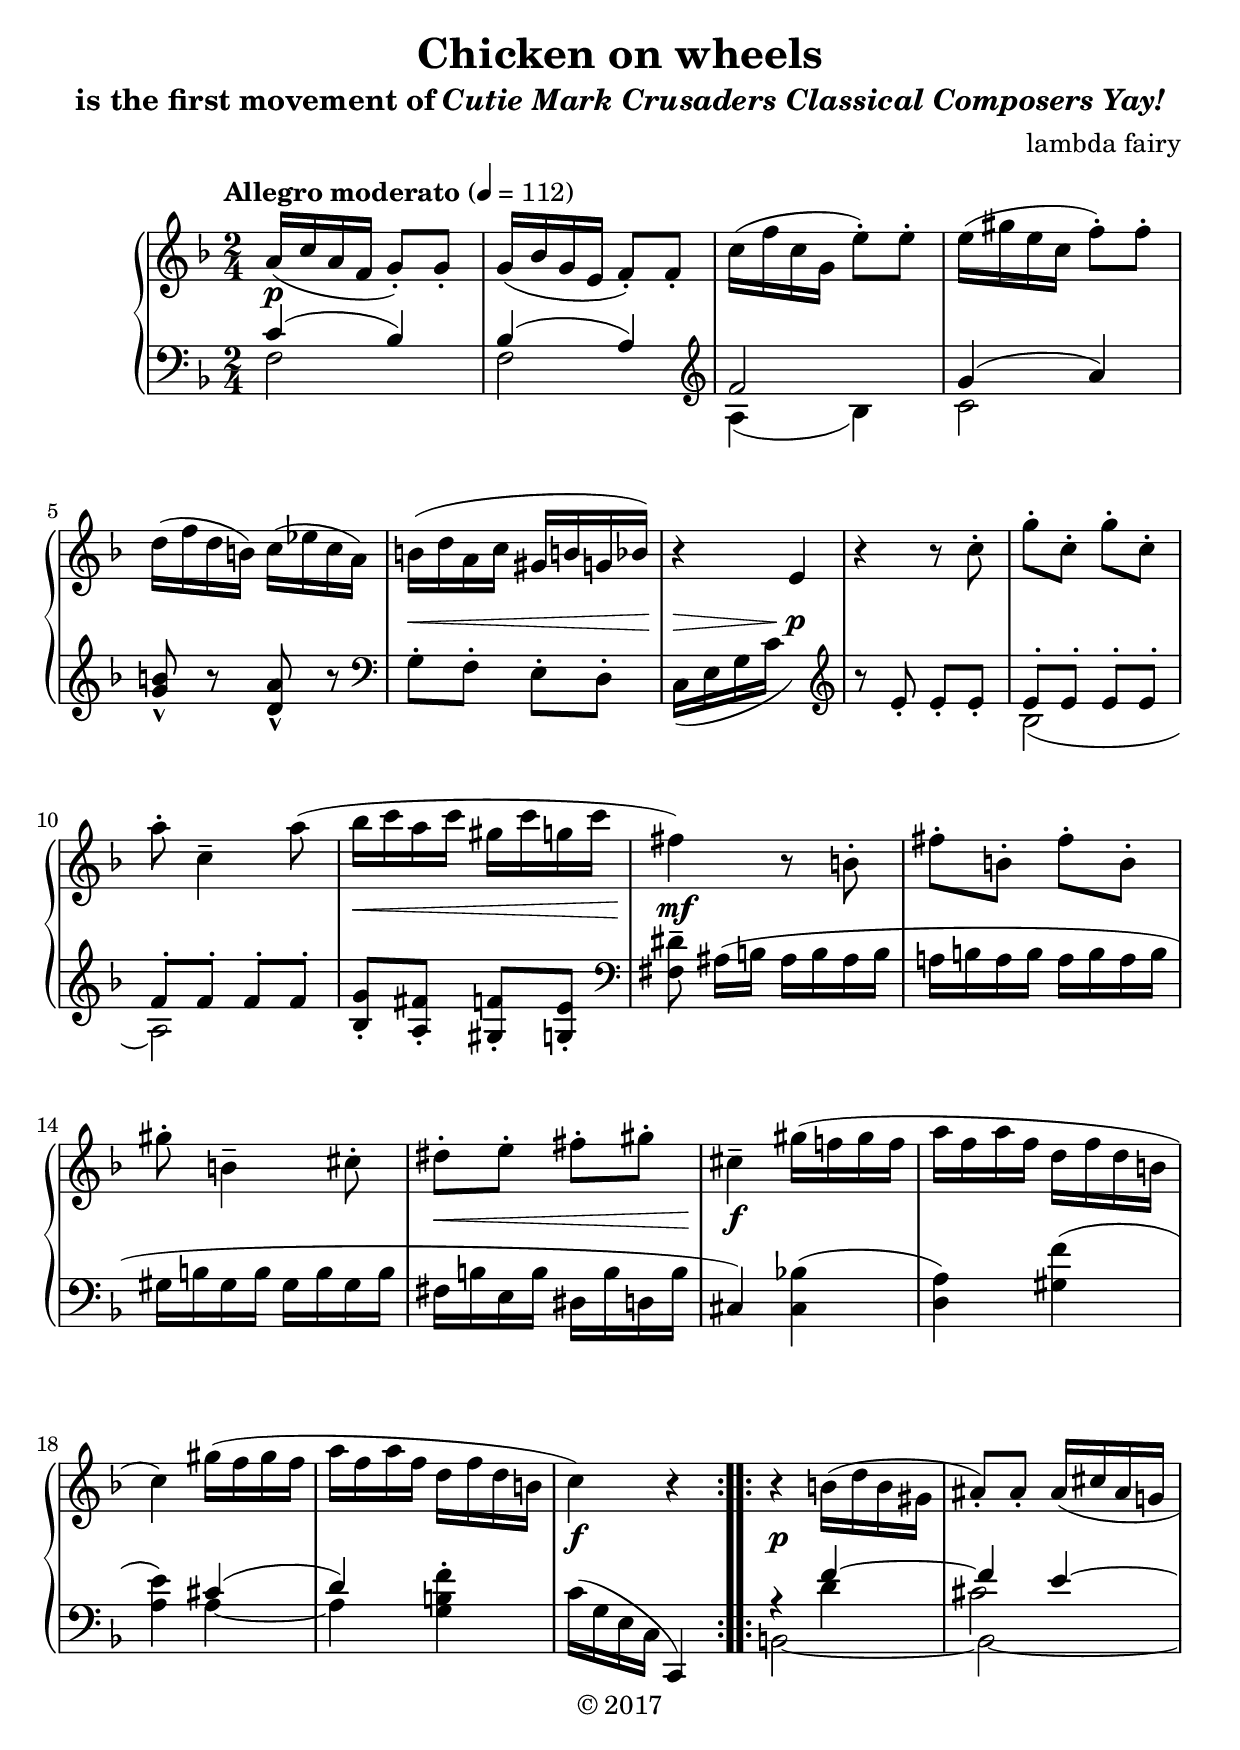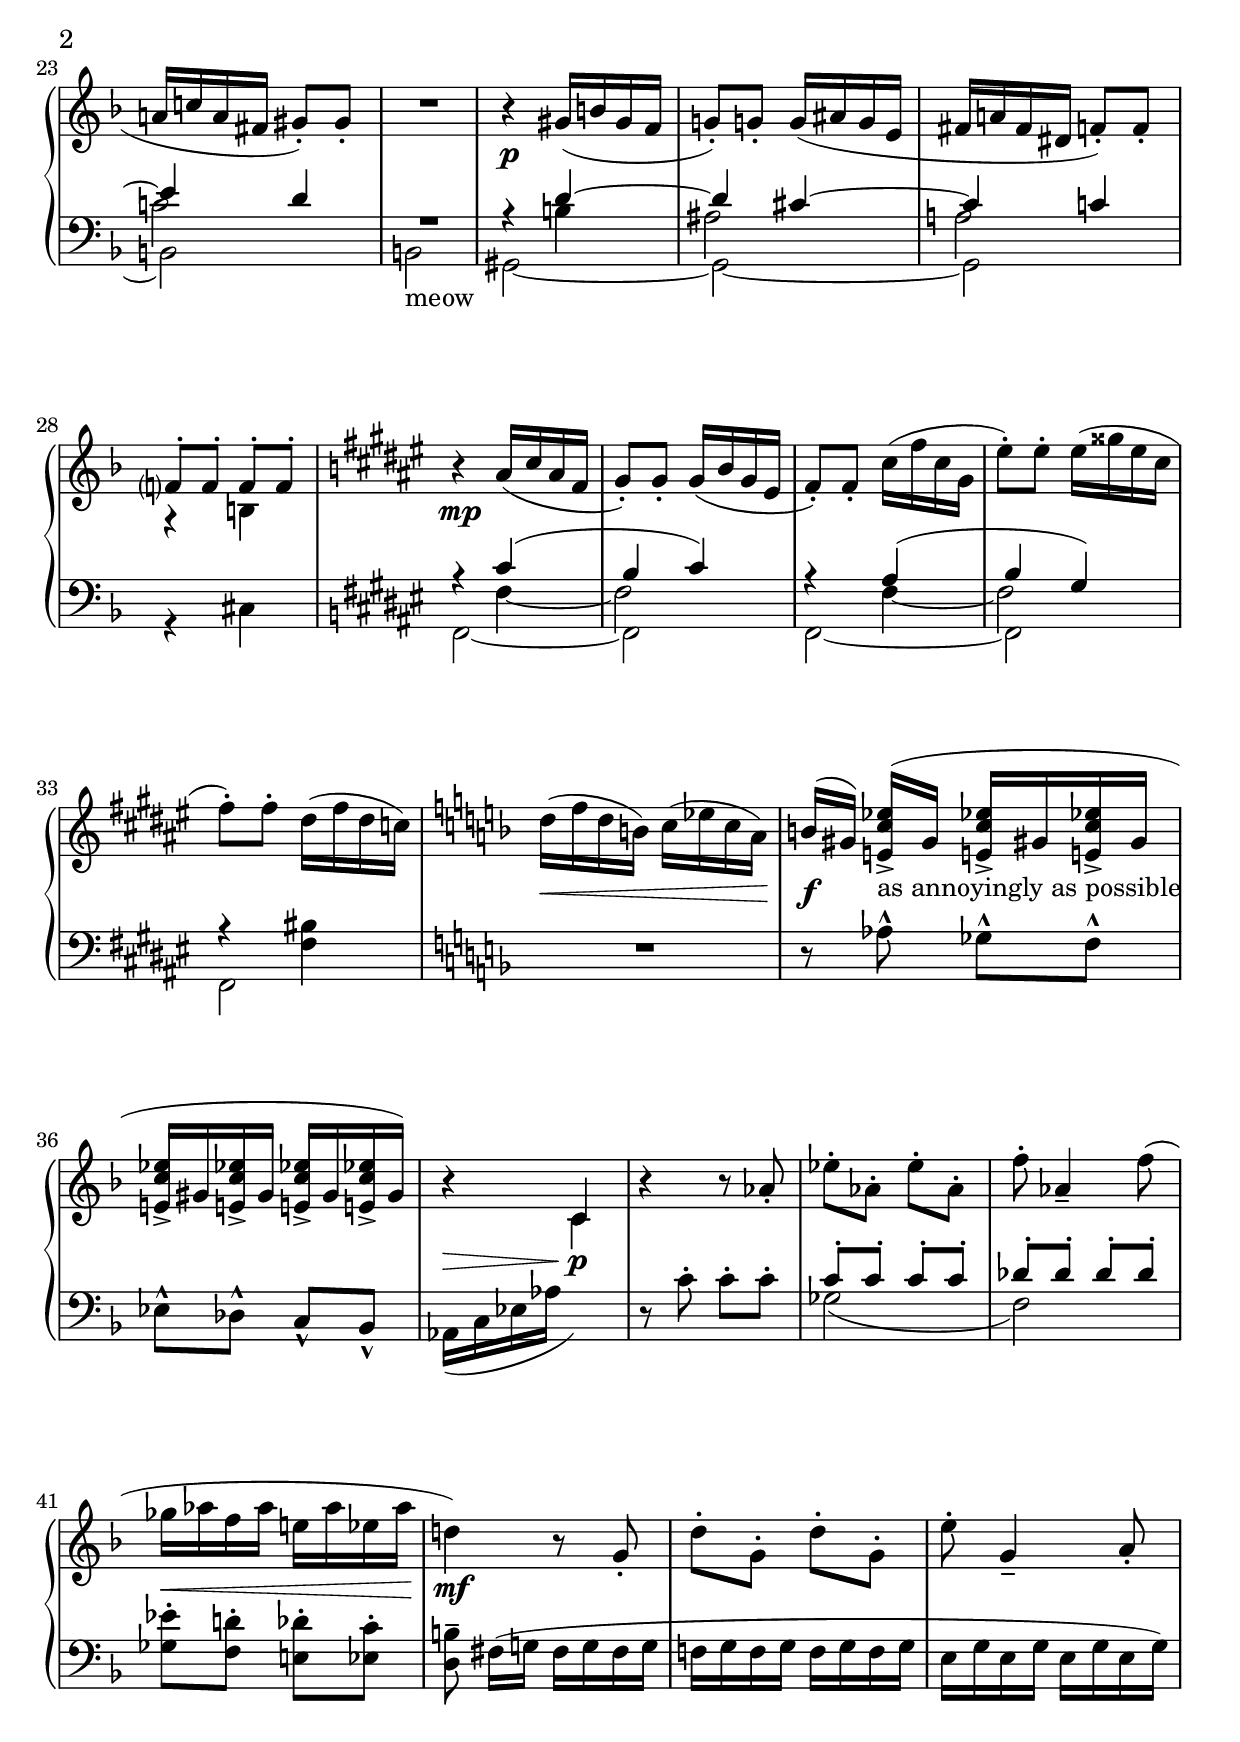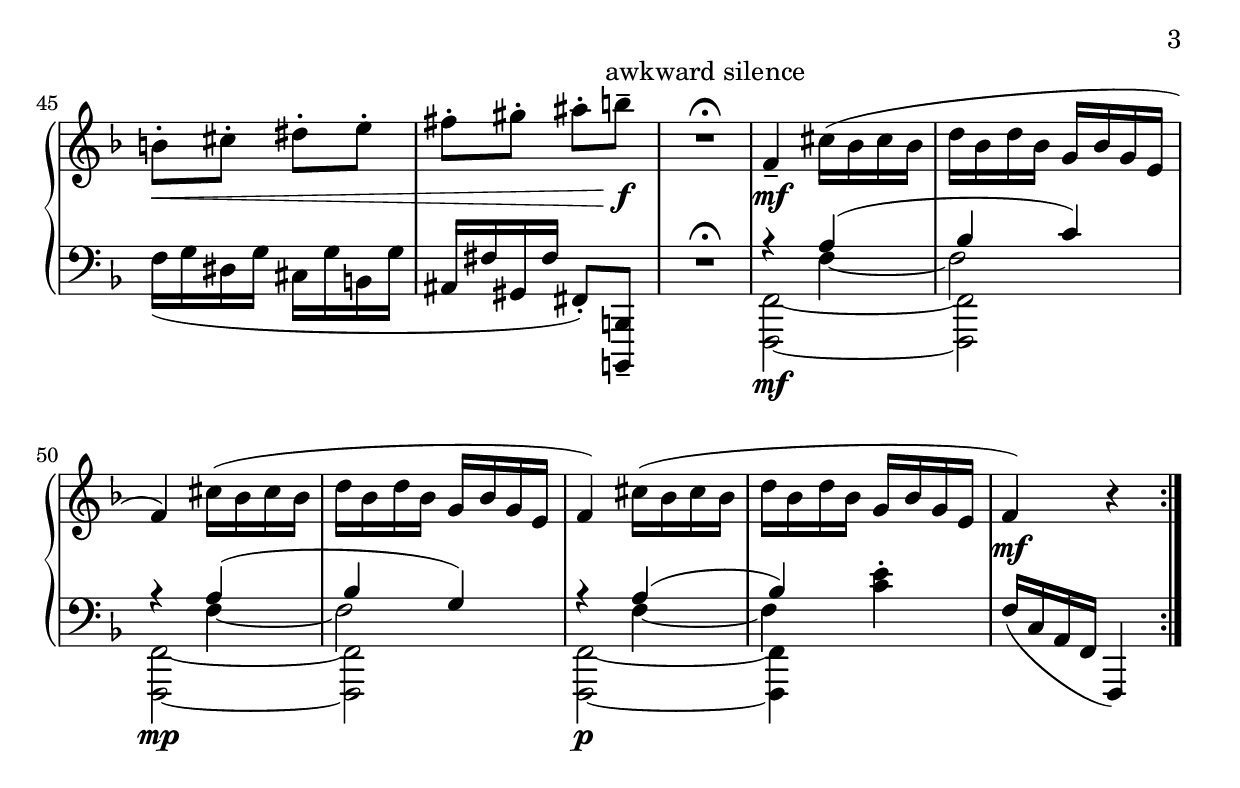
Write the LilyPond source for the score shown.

\version "2.18.2"

\include "articulate.ly"
\include "shared.ily"

#(set-global-staff-size 23)

\header {
    title = "Chicken on wheels"
    subtitle = \markup {
        "is the first movement of"
        \italic "Cutie Mark Crusaders Classical Composers Yay!"
        }
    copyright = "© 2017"
    }

awkwardSilence = \markup {
    \center-column {
        \line { "awkward silence" }
        \line { \musicglyph #"scripts.ufermata" }
        }
    }

A = {
    \clef treble
    \key f \major
    \set Staff.midiInstrument = #"acoustic grand"
    \tempo "Allegro moderato" 4 = 112

    \time 2/4

    \repeat volta 2 {

        \relative f' {
            | a16( c a f g8)-. g-.
            | g16( bf g e f8)-. f-.
            | c'16( f c g e'8)-. e-.
            | e16( gs e c f8)-. f-.

            | d16( f d b) c( ef c a)
            | b( d a c gs b! g bf)
            | r4 e,
            }

        \relative f' {
            | r4 r8 c'-.
            | g'-. c,-. g'-. c,-.
            | a'-. c,4-- a'8(
            | bf16 c a c gs c g c
            | fs,4) r8 b,-.

            | fs'-. b,-. fs'-. b,-.
            | gs'-. b,4-- cs8-.
            | ds-. e-. fs-. gs-.
            | cs,4-- gs'16( f gs f

            | a f a f d f d b
            | c4) gs'16( f gs f
            | a f a f d f d b
            | c4) r
            }

        }

    \repeat volta 2 {

        \relative f' {
            | r4 b16( d b gs
            | as8)-. as-. as16( cs as g
            | a16 c a fs gs8)-. gs-.
            | R2

            | r4 gs16( b gs f
            | g8)-. g-. g16( as g e
            | fs16 a fs ds f8)-. f-.
            | << { f?-. f-. f-. f-. } \\ { r4 b, } >>
            }

        \relative fs' {
            \key fs \major

            | r4 as16( cs as fs
            | gs8)-. gs-. gs16( b gs es
            | fs8)-. fs-. cs'16( fs cs gs
            | es'8)-. es-. es16( gss es cs
            | fs8)-. fs-. ds16( fs ds c)

            \key f \major
            | d( f d b) c( ef c a)
            \slurUp
            | b([ gs)] <e! c' ef>(->_"as annoyingly as possible"
            gs <e! c' ef>-> gs <e! c' ef>-> gs
            | <e! c' ef>-> gs <e! c' ef>-> gs <e! c' ef>-> gs <e! c' ef>-> gs)
            \slurNeutral

            | r4 c,
            | r4 r8 af'-.
            | ef'-. af,-. ef'-. af,-.
            | f'-. af,4-- f'8(
            | gf16 af f af e af ef af
            | d,!4) r8 g,-.

            | d'-. g,-. d'-. g,-.
            | e'-. g,4-- a8-.
            | b-. cs-. ds-. e-.
            | fs-. gs-. as-. b--
            }

        | R2^\awkwardSilence

        \relative f' {
            | f4-- cs'16( bf cs bf
            | d bf d bf g bf g e
            | f4) cs'16( bf cs bf
            | d bf d bf g bf g e
            | f4) cs'16( bf cs bf
            | d bf d bf g bf g e
            | f4) r
            }

        }

    % \bar "|."
    }

dynamics = {
    \repeat volta 2 {
        | s2*4\p
        | s2
        | s\<
        | s4\> s\p
        | s2

        | s2
        | s
        | s\<
        | s\mf
        | s
        | s
        | s\<

        | s\f
        | s2*3
        | s2\f
        }

    \repeat volta 2 {
        | s2*4\p
        | s2*4\p

        | s2*4\mp
        | s2
        | s\<
        | s\f
        | s
        | s4\> s\p
        | s2

        | s
        | s
        | s\<
        | s\mf
        | s
        | s
        | s\<
        | s4. s8\f
        | s2
        | s2*6\mf
        | s2\mf
        }
    }

B = {
    \clef bass
    \key f \major
    \set Staff.midiInstrument = #"acoustic grand"

    \repeat volta 2 {

        \relative f {
            << {
                | c'4( bf)
                | bf( a)
                \clef treble
                | f'2
                | g4( a)
                }
            \\ {
                | f,2
                | f
                | a4( bf)
                | c2
                } >>

            | <g' b>8-^ r <d a'>-^ r
            \clef bass
            | g,-. f-. e-. d-.
            | \slurDown c16( e g c
            \change Staff = "A" \stemDown \once \hideNotes e4)
            \change Staff = "B" \stemNeutral \slurNeutral
            }

        \relative f' {
            \clef treble
            | r8 e-. e-. e-.
            << {
                | e-. e-. e-. e-.
                | f-. f-. f-. f-.
                }
            \\ {
                | bf,2(
                | a)
                } >>
            | <bf g'>8-. <a fs'>-. <gs f'>-. <g e'>-.
            \clef bass
            | <fs ds'>-- as16[( b] as b as b
            | a b a b a b a b
            | gs b gs b gs b gs b
            | fs b e, b' ds, b' d, b'
            | cs,4) <cs bf'>(
            | <d a'>) <gs f'>(
            | <a e'>)
            << { cs(
                | d)
                }
            \\ { a ~
                | a
                } >>
            <g b f'>-.
            | c16( g e c c,4)
            }

        }

    \repeat volta 2 {
        \relative f {
            << {
                | r4 f' ~
                | f e ~
                | e d
                | R2
                | r4 d ~
                | d cs ~
                | cs c
                }
            \\ {
                | b,2 ~
                | b ~
                | b
                | b_"meow"
                | gs ~
                | gs ~
                | gs
                | r4 cs
                }
            \\ {
                \stemDown \tieDown
                | s4 d'
                | cs2
                | c
                | R
                | s4 b
                | as2
                | a
                | s2
                \stemNeutral \tieNeutral
                } >>
            }

        \relative fs {
            \key fs \major
            << {
                | r4 cs'(
                | b cs)
                | r4 as(
                | b gs)
                }
            \\ {
                | fs,2 ~
                | fs
                | fs ~
                | fs
                | fs
                }
            \\ {
                \stemDown \tieDown
                | s4 fs' ~
                | fs2
                | s4 fs ~
                | fs2
                | r4 <fs bs>
                \stemNeutral \tieNeutral
                } >>

            \key f \major
            | R2
            | r8 af-^ gf-^ f-^
            | ef-^ df-^ c-^ bf-^
            \slurDown
            | af16( c ef af \change Staff = "A" \stemDown c4)
            \change Staff = "B" \stemNeutral \slurNeutral

            | r8 c-. c-. c-.
            << {
                | c8-. c-. c-. c-.
                | df-. df-. df-. df-.
                }
            \\ {
                | gf,2(
                | f)
                } >>
            | <gf ef'>8-. <f d'>-. <e df'>-. <ef c'>-.
            \clef bass
            | <d b'>-- fs16[( g] fs g fs g
            | f g f g f g f g
            | e g e g e g e g)
            \slurDown  % LilyPond sucks
            | f( g ds g cs, g' b, g'
            | as, fs' gs, fs' fs,8)-. <b,, b'>--
            \slurNeutral
            }

        % LilyPond sucks and doesn't let you attach a fermata directly
        | R2^\markup { \musicglyph #"scripts.ufermata" }

        \relative f {
            << {
                | r4 a(
                | bf c)
                | r a(
                | bf g)
                | r a(
                | bf)
                }
            \\ {
                | <f,, f'>2\mf ~
                | q
                | q\mp ~
                | q
                | q\p ~
                | q4
                }
            \\ {}
            \\ {
                | s4 f'' ~
                | f2
                | s4 f ~
                | f2
                | s4 f ~
                | f
                } >>
            <c' e>4-.
            | f,16( c a f f,4)
            }

        }

    }

stuff = <<
    \new PianoStaff <<
        #(set-accidental-style 'piano)
        \new Staff = "A" { \A }
        \new Dynamics { \dynamics }
        \new Staff = "B" { \B }
        >>
    >>

\score {
    \stuff
    \layout { }
    }

\score {
    \articulate \stuff
    \midi { }
    }
